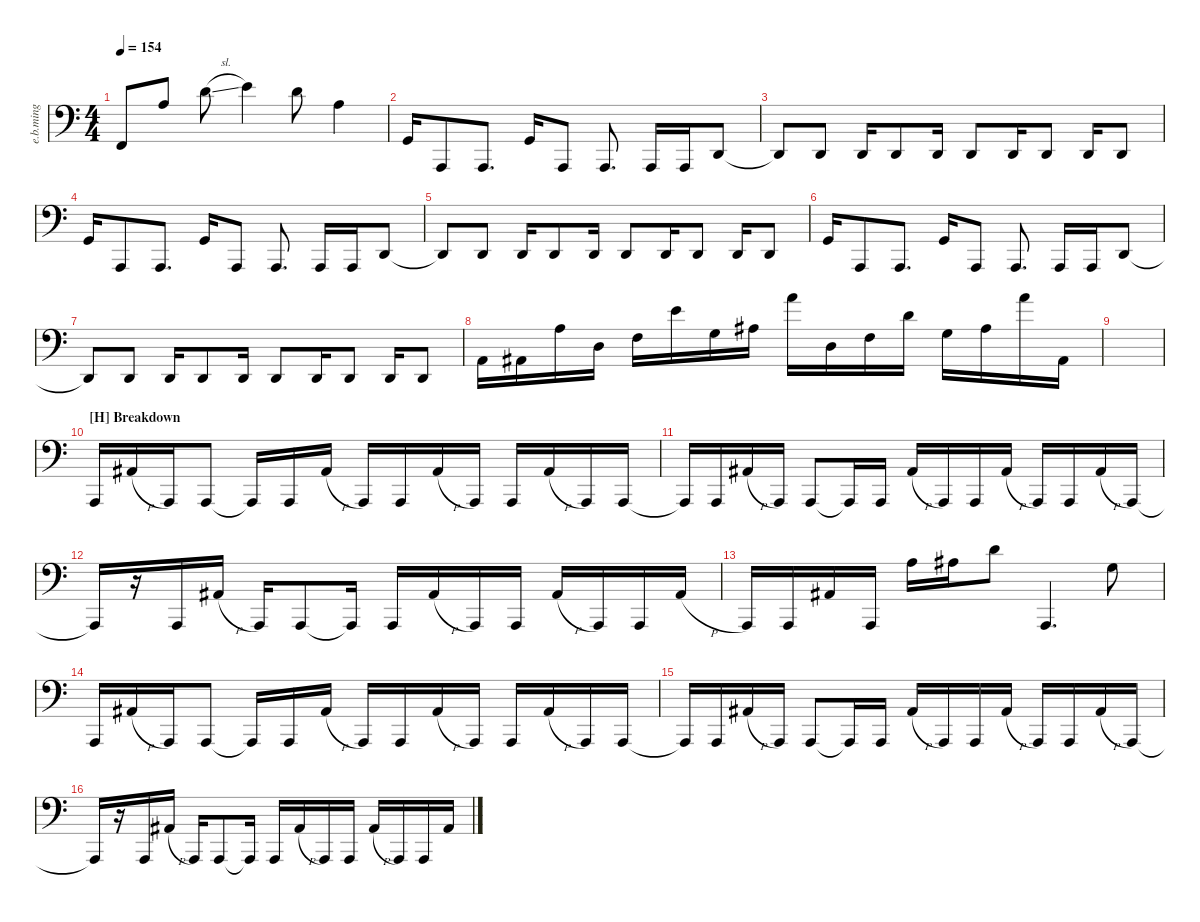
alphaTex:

\defaultSystemsLayout 4
\hideDynamics
\bracketExtendMode nobrackets
\otherSystemsTrackNameOrientation horizontal
\track ("Electric Bass Ming" "e.b.ming") {instrument electricbassfinger}
\staff {score}
\tuning (G2 D2 A1 E1 A0)
\ts (4 4)
\tempo 154
\clef f4
\ks c
8.5{t}.8{dy mf beam Up} 7.2.8{beam Up} 7.1{sl}.8{beam Down} 9.1.4{beam Down} 7.1.8{beam Down} 7.2.4{beam Down} |
3.4.16{beam Up} 0.5.8{beam Up} 0.5.8{d beam Up} 3.4.16{beam Up} 0.5.8{beam Up} 0.5.8{d beam Up} 0.5.16{beam Up} 0.5.16{beam Up} 5.5.8{beam Up} |
5.5{t}.8{beam Up} 5.5.8{beam Up} 5.5{pm}.16{beam Up} 5.5.8{beam Up} 5.5{pm}.16{beam Up} 5.5.8{beam Up} 5.5{pm}.16{beam Up} 5.5.8{beam Up} 5.5{pm}.16{beam Up} 5.5.8{beam Up} |
3.4.16{beam Up} 0.5.8{beam Up} 0.5.8{d beam Up} 3.4.16{beam Up} 0.5.8{beam Up} 0.5.8{d beam Up} 0.5.16{beam Up} 0.5.16{beam Up} 5.5.8{beam Up} |
5.5{t}.8{beam Up} 5.5.8{beam Up} 5.5{pm}.16{beam Up} 5.5.8{beam Up} 5.5{pm}.16{beam Up} 5.5.8{beam Up} 5.5{pm}.16{beam Up} 5.5.8{beam Up} 5.5{pm}.16{beam Up} 5.5.8{beam Up} |
3.4.16{beam Up} 0.5.8{beam Up} 0.5.8{d beam Up} 3.4.16{beam Up} 0.5.8{beam Up} 0.5.8{d beam Up} 0.5.16{beam Up} 0.5.16{beam Up} 5.5.8{beam Up} |
5.5{t}.8{beam Up} 5.5.8{beam Up} 5.5{pm}.16{beam Up} 5.5.8{beam Up} 5.5{pm}.16{beam Up} 5.5.8{beam Up} 5.5{pm}.16{beam Up} 5.5.8{beam Up} 5.5{pm}.16{beam Up} 5.5.8{beam Up} |
5.4.16{beam Down} 6.4{acc #}.16{beam Down} 17.4.16{beam Down} 5.3.16{beam Down} 8.3.16{beam Down} 19.3.16{beam Down} 5.2.16{beam Down} 8.2{acc #}.16{beam Down} 19.2.16{beam Down} 5.3.16{beam Down} 8.3.16{beam Down} 17.3.16{beam Down} 5.2.16{beam Down} 8.2{acc #}.16{beam Down} 19.2.16{beam Down} 6.4{acc #}.16{beam Down} |
|
\section ("H" "Breakdown")
0.5{pm}.16{beam Up} 13.5{h acc #}.16{beam Up} 0.5.16{beam Up} 0.5.8{beam Up} 0.5{t}.16{beam Up} 0.5{pm}.16{beam Up} 13.5{h acc #}.16{beam Up} 0.5.16{beam Up} 0.5{pm}.16{beam Up} 13.5{h acc #}.16{beam Up} 0.5.16{beam Up} 0.5{pm}.16{beam Up} 13.5{h acc #}.16{beam Up} 0.5.16{beam Up} 0.5.16{beam Up} |
0.5{t}.16{beam Up} 0.5{pm}.16{beam Up} 13.5{h acc #}.16{beam Up} 0.5.16{beam Up} 0.5.8{beam Up} 0.5{t}.16{beam Up} 0.5{pm}.16{beam Up} 13.5{h acc #}.16{beam Up} 0.5.16{beam Up} 0.5{pm}.16{beam Up} 13.5{h acc #}.16{beam Up} 0.5.16{beam Up} 0.5{pm}.16{beam Up} 13.5{h acc #}.16{beam Up} 0.5.16{beam Up} |
0.5{t}.16{beam Up} r.16{beam Up} 0.5{pm}.16{beam Up} 13.5{h acc #}.16{beam Up} 0.5.16{beam Up} 0.5.8{beam Up} 0.5{t}.16{beam Up} 0.5{pm}.16{beam Up} 13.5{h acc #}.16{beam Up} 0.5.16{beam Up} 0.5{pm}.16{beam Up} 13.5{h acc #}.16{beam Up} 0.5.16{beam Up} 0.5{pm}.16{beam Up} 13.5{h acc #}.16{beam Up} |
0.5.16{beam Up} 0.5{pm}.16{beam Up} 13.5{acc #}.16{beam Up} 0.5.16{beam Up} 12.3.16{beam Down} 13.3{acc #}.16{beam Down} 12.2.8{beam Down} 0.5.4{d beam Up} 15.4.8{beam Down} |
0.5{pm}.16{beam Up} 13.5{h acc #}.16{beam Up} 0.5.16{beam Up} 0.5.8{beam Up} 0.5{t}.16{beam Up} 0.5{pm}.16{beam Up} 13.5{h acc #}.16{beam Up} 0.5.16{beam Up} 0.5{pm}.16{beam Up} 13.5{h acc #}.16{beam Up} 0.5.16{beam Up} 0.5{pm}.16{beam Up} 13.5{h acc #}.16{beam Up} 0.5.16{beam Up} 0.5.16{beam Up} |
0.5{t}.16{beam Up} 0.5{pm}.16{beam Up} 13.5{h acc #}.16{beam Up} 0.5.16{beam Up} 0.5.8{beam Up} 0.5{t}.16{beam Up} 0.5{pm}.16{beam Up} 13.5{h acc #}.16{beam Up} 0.5.16{beam Up} 0.5{pm}.16{beam Up} 13.5{h acc #}.16{beam Up} 0.5.16{beam Up} 0.5{pm}.16{beam Up} 13.5{h acc #}.16{beam Up} 0.5.16{beam Up} |
0.5{t}.16{beam Up} r.16{beam Up} 0.5{pm}.16{beam Up} 13.5{h acc #}.16{beam Up} 0.5.16{beam Up} 0.5.8{beam Up} 0.5{t}.16{beam Up} 0.5{pm}.16{beam Up} 13.5{h acc #}.16{beam Up} 0.5.16{beam Up} 0.5{pm}.16{beam Up} 13.5{h acc #}.16{beam Up} 0.5.16{beam Up} 0.5{pm}.16{beam Up} 13.5{h acc #}.16{beam Up}
